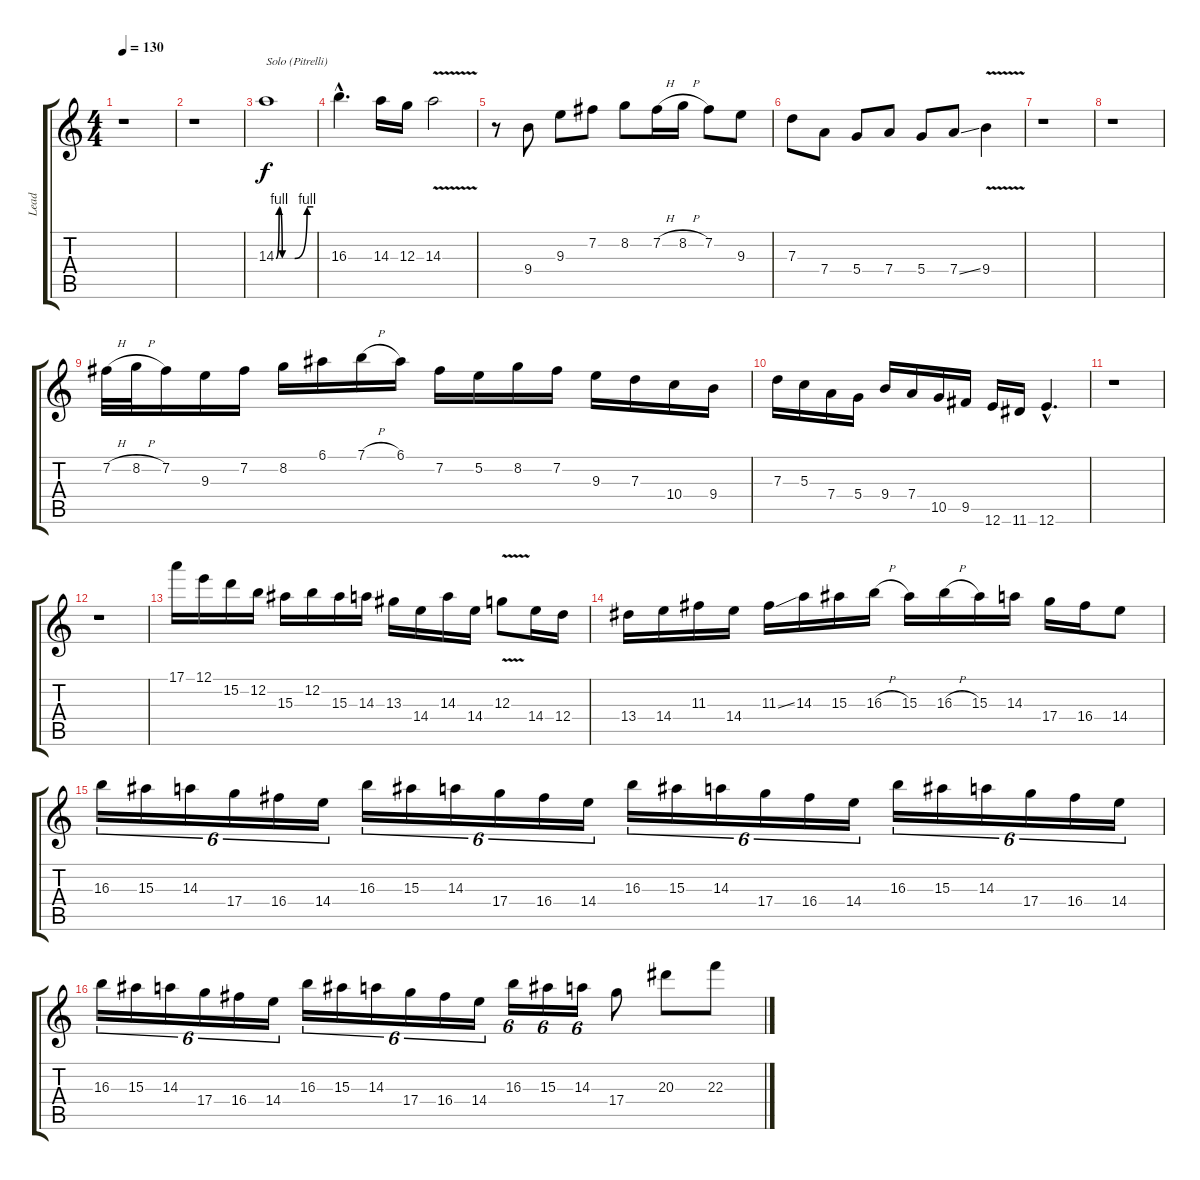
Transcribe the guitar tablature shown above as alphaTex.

\track ("Lead" "Lead") {instrument overdrivenguitar}
\staff {score tabs}
\tuning (E4 B3 G3 D3 A2 E2) {hide}
\ts (4 4)
\tempo 130
\clef g2
\ks c
r.1{dy f} |
r.1 |
14.3{be (custom 0 0 5 4 10 0 30 0 50 4 60 4)}.1{txt "Solo (Pitrelli)"} |
16.3{hac}.4{d} 14.3.16 12.3.16 14.3{v}.2 |
r.8 9.4.8 9.3.8 7.2.8 8.2.8 7.2{h}.16 8.2{h}.16 7.2.8 9.3.8 |
7.3.8 7.4.8 5.4.8 7.4.8 5.4.8 7.4{ss}.8 9.4{v}.4 |
r.1 |
r.1 |
7.2{h}.32 8.2{h}.32 7.2.16 9.3.16 7.2.16 8.2.16 6.1.16 7.1{h}.16 6.1.16 7.2.16 5.2.16 8.2.16 7.2.16 9.3.16 7.3.16 10.4.16 9.4.16 |
7.3.16 5.3.16 7.4.16 5.4.16 9.4.16 7.4.16 10.5.16 9.5.16 12.6.16 11.6.16 12.6{hac}.4{d} |
r.1 |
r.1 |
17.1.16 12.1.16 15.2.16 12.2.16 15.3.16 12.2.16 15.3.16 14.3.16 13.3.16 14.4.16 14.3.16 14.4.16 12.3{v}.8 14.4.16 12.4.16 |
13.4.16 14.4.16 11.3.16 14.4.16 11.3{ss}.16 14.3.16 15.3.16 16.3{h}.16 15.3.16 16.3{h}.16 15.3.16 14.3.16 17.4.16 16.4.16 14.4.8 |
16.3.16{tu (6 4)} 15.3.16{tu (6 4)} 14.3.16{tu (6 4)} 17.4.16{tu (6 4)} 16.4.16{tu (6 4)} 14.4.16{tu (6 4)} 16.3.16{tu (6 4)} 15.3.16{tu (6 4)} 14.3.16{tu (6 4)} 17.4.16{tu (6 4)} 16.4.16{tu (6 4)} 14.4.16{tu (6 4)} 16.3.16{tu (6 4)} 15.3.16{tu (6 4)} 14.3.16{tu (6 4)} 17.4.16{tu (6 4)} 16.4.16{tu (6 4)} 14.4.16{tu (6 4)} 16.3.16{tu (6 4)} 15.3.16{tu (6 4)} 14.3.16{tu (6 4)} 17.4.16{tu (6 4)} 16.4.16{tu (6 4)} 14.4.16{tu (6 4)} |
16.3.16{tu (6 4)} 15.3.16{tu (6 4)} 14.3.16{tu (6 4)} 17.4.16{tu (6 4)} 16.4.16{tu (6 4)} 14.4.16{tu (6 4)} 16.3.16{tu (6 4)} 15.3.16{tu (6 4)} 14.3.16{tu (6 4)} 17.4.16{tu (6 4)} 16.4.16{tu (6 4)} 14.4.16{tu (6 4)} 16.3.16{tu (6 4)} 15.3.16{tu (6 4)} 14.3.16{tu (6 4)} 17.4.8 20.3.8 22.3.8
